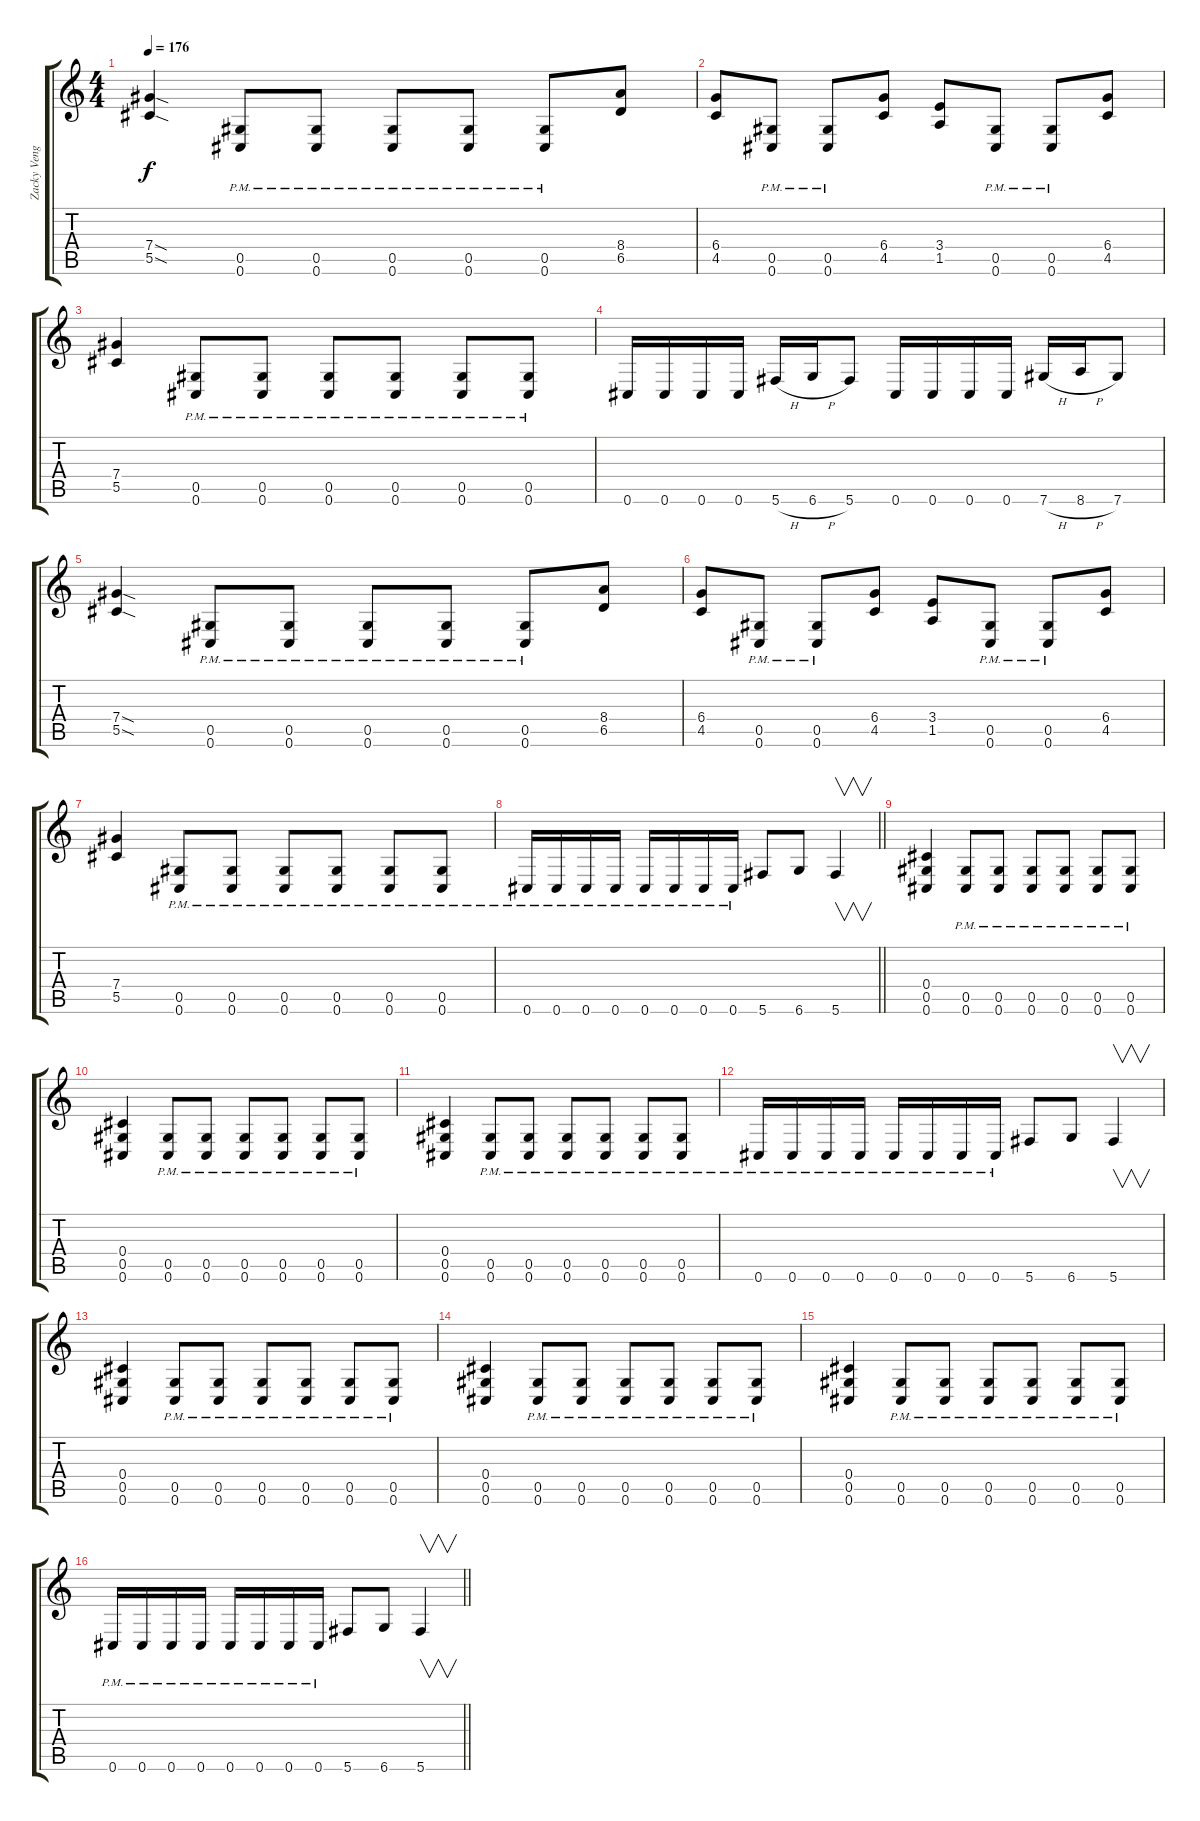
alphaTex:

\track ("Zacky Vengeance" "Zacky Veng") {instrument distortionguitar}
\staff {score tabs}
\tuning (Eb4 Bb3 Gb3 Db3 Ab2 Db2) {hide}
\ts (4 4)
\tempo 176
\clef g2
\ks c
(7.4{sod} 5.5{sod}).4{dy f balance 0} (0.5{pm} 0.6{pm}).8 (0.5{pm} 0.6{pm}).8 (0.5{pm} 0.6{pm}).8 (0.5{pm} 0.6{pm}).8 (0.5{pm} 0.6{pm}).8 (8.4 6.5).8 |
(6.4 4.5).8 (0.5{pm} 0.6{pm}).8 (0.5{pm} 0.6{pm}).8 (6.4 4.5).8 (3.4 1.5).8 (0.5{pm} 0.6{pm}).8 (0.5{pm} 0.6{pm}).8 (6.4 4.5).8 |
(7.4 5.5).4 (0.5{pm} 0.6{pm}).8 (0.5{pm} 0.6{pm}).8 (0.5{pm} 0.6{pm}).8 (0.5{pm} 0.6{pm}).8 (0.5{pm} 0.6{pm}).8 (0.5{pm} 0.6{pm}).8 |
0.6.16 0.6.16 0.6.16 0.6.16 5.6{h}.16 6.6{h}.16 5.6.8 0.6.16 0.6.16 0.6.16 0.6.16 7.6{h}.16 8.6{h}.16 7.6.8 |
(7.4{sod} 5.5{sod}).4 (0.5{pm} 0.6{pm}).8 (0.5{pm} 0.6{pm}).8 (0.5{pm} 0.6{pm}).8 (0.5{pm} 0.6{pm}).8 (0.5{pm} 0.6{pm}).8 (8.4 6.5).8 |
(6.4 4.5).8 (0.5{pm} 0.6{pm}).8 (0.5{pm} 0.6{pm}).8 (6.4 4.5).8 (3.4 1.5).8 (0.5{pm} 0.6{pm}).8 (0.5{pm} 0.6{pm}).8 (6.4 4.5).8 |
(7.4 5.5).4 (0.5{pm} 0.6{pm}).8 (0.5{pm} 0.6{pm}).8 (0.5{pm} 0.6{pm}).8 (0.5{pm} 0.6{pm}).8 (0.5{pm} 0.6{pm}).8 (0.5{pm} 0.6{pm}).8 |
\barLineRight lightlight
0.6{pm}.16 0.6{pm}.16 0.6{pm}.16 0.6{pm}.16 0.6{pm}.16 0.6{pm}.16 0.6{pm}.16 0.6{pm}.16 5.6.8 6.6.8 5.6.4{v} |
(0.4 0.5 0.6).4 (0.5{pm} 0.6{pm}).8 (0.5{pm} 0.6{pm}).8 (0.5{pm} 0.6{pm}).8 (0.5{pm} 0.6{pm}).8 (0.5{pm} 0.6{pm}).8 (0.5{pm} 0.6{pm}).8 |
(0.4 0.5 0.6).4 (0.5{pm} 0.6{pm}).8 (0.5{pm} 0.6{pm}).8 (0.5{pm} 0.6{pm}).8 (0.5{pm} 0.6{pm}).8 (0.5{pm} 0.6{pm}).8 (0.5{pm} 0.6{pm}).8 |
(0.4 0.5 0.6).4 (0.5{pm} 0.6{pm}).8 (0.5{pm} 0.6{pm}).8 (0.5{pm} 0.6{pm}).8 (0.5{pm} 0.6{pm}).8 (0.5{pm} 0.6{pm}).8 (0.5{pm} 0.6{pm}).8 |
0.6{pm}.16 0.6{pm}.16 0.6{pm}.16 0.6{pm}.16 0.6{pm}.16 0.6{pm}.16 0.6{pm}.16 0.6{pm}.16 5.6.8 6.6.8 5.6.4{v} |
(0.4 0.5 0.6).4 (0.5{pm} 0.6{pm}).8 (0.5{pm} 0.6{pm}).8 (0.5{pm} 0.6{pm}).8 (0.5{pm} 0.6{pm}).8 (0.5{pm} 0.6{pm}).8 (0.5{pm} 0.6{pm}).8 |
(0.4 0.5 0.6).4 (0.5{pm} 0.6{pm}).8 (0.5{pm} 0.6{pm}).8 (0.5{pm} 0.6{pm}).8 (0.5{pm} 0.6{pm}).8 (0.5{pm} 0.6{pm}).8 (0.5{pm} 0.6{pm}).8 |
(0.4 0.5 0.6).4 (0.5{pm} 0.6{pm}).8 (0.5{pm} 0.6{pm}).8 (0.5{pm} 0.6{pm}).8 (0.5{pm} 0.6{pm}).8 (0.5{pm} 0.6{pm}).8 (0.5{pm} 0.6{pm}).8 |
\barLineRight lightlight
0.6{pm}.16 0.6{pm}.16 0.6{pm}.16 0.6{pm}.16 0.6{pm}.16 0.6{pm}.16 0.6{pm}.16 0.6{pm}.16 5.6.8 6.6.8 5.6.4{v}
